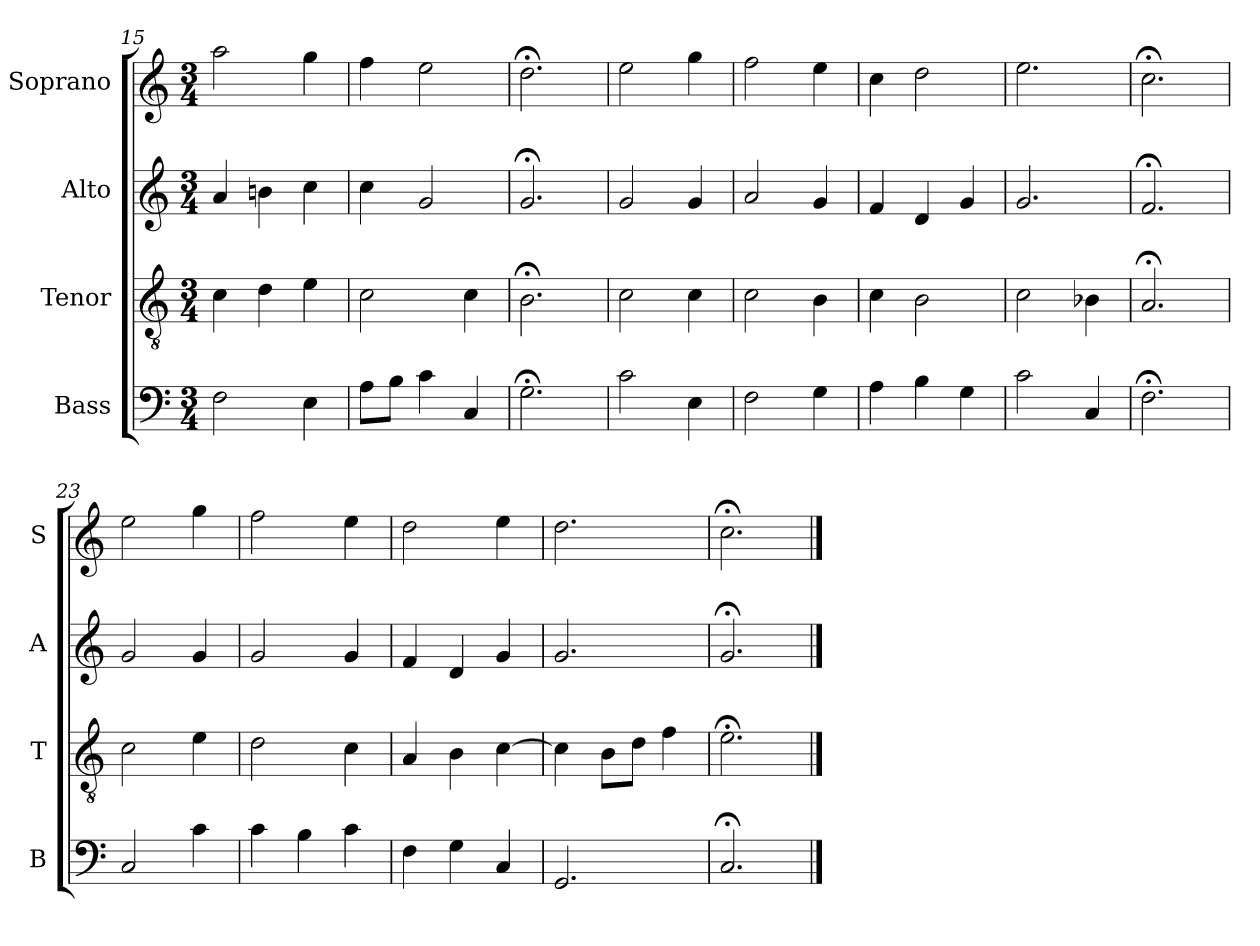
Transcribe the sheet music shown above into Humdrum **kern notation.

**kern	**kern	**kern	**kern
*part4	*part3	*part2	*part1
*staff4	*staff3	*staff2	*staff1
*I"Bass	*I"Tenor	*I"Alto	*I"Soprano
*I'B	*I'T	*I'A	*I'S
*clefF4	*clefGv2	*clefG2	*clefG2
*k[]	*k[]	*k[]	*k[]
*C:	*C:	*C:	*C:
*M3/4	*M3/4	*M3/4	*M3/4
=15	=15	=15	=15
2F	4c	4a	2aa
.	4d	4bn	.
4E	4e	4cc	4gg
=16	=16	=16	=16
8AL	2c	4cc	4ff
8BJ	.	.	.
4c	.	2g	2ee
4C	4c	.	.
=17	=17	=17	=17
2.G;<	2.B;<	2.g;<	2.dd;<
=18	=18	=18	=18
2c	2c	2g	2ee
4E	4c	4g	4gg
=19	=19	=19	=19
2F	2c	2a	2ff
4G	4B	4g	4ee
=20	=20	=20	=20
4A	4c	4f	4cc
4B	2B	4d	2dd
4G	.	4g	.
=21	=21	=21	=21
2c	2c	2.g	2.ee
4C	4B-X	.	.
=22	=22	=22	=22
2.F;<	2.A;<	2.f;<	2.cc;<
=23	=23	=23	=23
2C	2c	2g	2ee
4c	4e	4g	4gg
=24	=24	=24	=24
4c	2d	2g	2ff
4B	.	.	.
4c	4c	4g	4ee
=25	=25	=25	=25
4F	4A	4f	2dd
4G	4B	4d	.
4C	[4c	4g	4ee
=26	=26	=26	=26
2.GG	4c]	2.g	2.dd
.	8BL	.	.
.	8dJ	.	.
.	4f	.	.
=27	=27	=27	=27
2.C;<	2.e;<	2.g;<	2.cc;<
==	==	==	==
*-	*-	*-	*-
